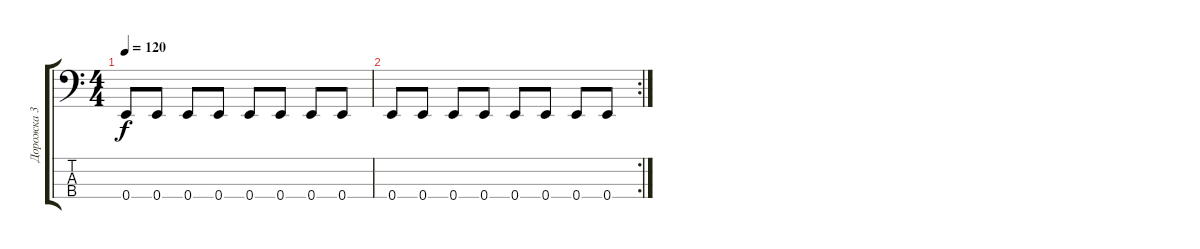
\track ("Дорожка 3" "Дорожка 3") {instrument electricbassfinger}
\staff {score tabs}
\tuning (G2 D2 A1 E1) {hide}
\ts (4 4)
\tempo 120
\clef f4
\ks c
0.4.8{dy f} 0.4.8 0.4.8 0.4.8 0.4.8 0.4.8 0.4.8 0.4.8 |
\rc 2
0.4.8 0.4.8 0.4.8 0.4.8 0.4.8 0.4.8 0.4.8 0.4.8
